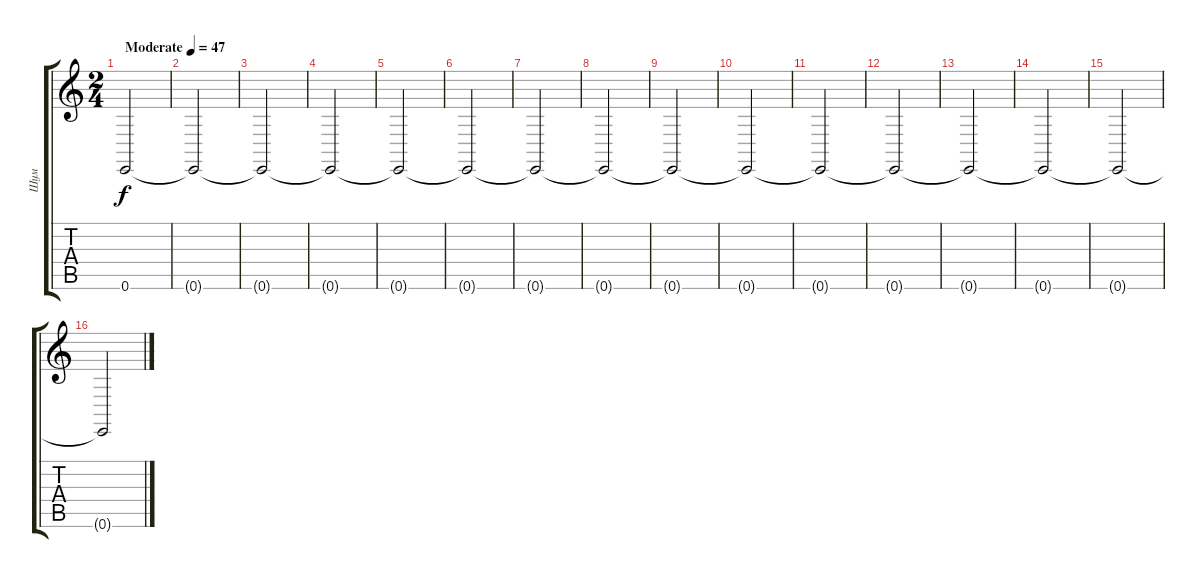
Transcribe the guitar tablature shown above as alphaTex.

\track ("Шум" "Шум") {instrument fx2soundtrack}
\staff {score tabs}
\tuning (E4 B3 G3 D3 A2 E2) {hide}
\ts (2 4)
\tempo (47 "Moderate")
\clef g2
\ks c
0.6.2{dy f instrument fx2soundtrack} |
0.6{t}.2 |
0.6{t}.2 |
0.6{t}.2 |
0.6{t}.2 |
0.6{t}.2 |
0.6{t}.2 |
0.6{t}.2 |
0.6{t}.2 |
0.6{t}.2 |
0.6{t}.2 |
0.6{t}.2 |
0.6{t}.2 |
0.6{t}.2 |
0.6{t}.2 |
0.6{t}.2
